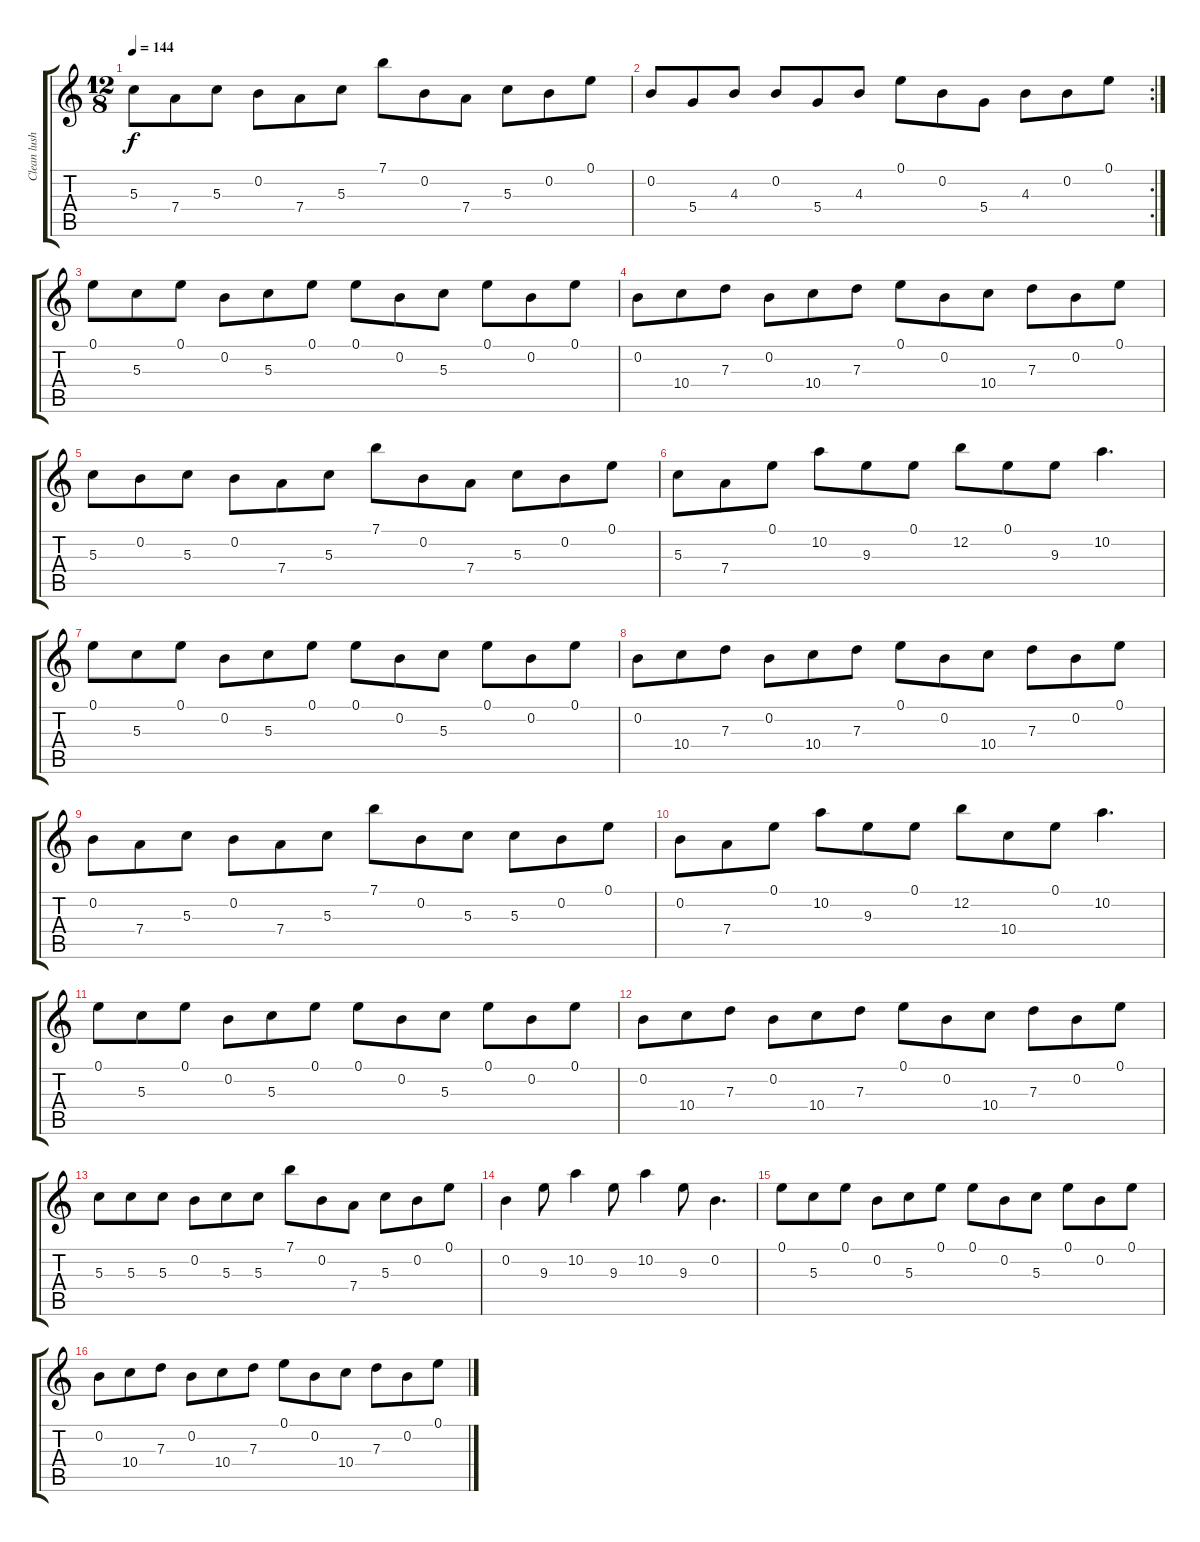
\track ("Clean lush goff" "Clean lush") {instrument electricguitarclean}
\staff {score tabs}
\tuning (E4 B3 G3 D3 A2 E2) {hide}
\ts (12 8)
\tempo 144
\clef g2
\ks c
5.3.8{dy f} 7.4.8 5.3.8 0.2.8 7.4.8 5.3.8 7.1.8 0.2.8 7.4.8 5.3.8 0.2.8 0.1.8 |
\rc 2
0.2.8 5.4.8 4.3.8 0.2.8 5.4.8 4.3.8 0.1.8 0.2.8 5.4.8 4.3.8 0.2.8 0.1.8 |
0.1.8 5.3.8 0.1.8 0.2.8 5.3.8 0.1.8 0.1.8 0.2.8 5.3.8 0.1.8 0.2.8 0.1.8 |
0.2.8 10.4.8 7.3.8 0.2.8 10.4.8 7.3.8 0.1.8 0.2.8 10.4.8 7.3.8 0.2.8 0.1.8 |
5.3.8 0.2.8 5.3.8 0.2.8 7.4.8 5.3.8 7.1.8 0.2.8 7.4.8 5.3.8 0.2.8 0.1.8 |
5.3.8 7.4.8 0.1.8 10.2.8 9.3.8 0.1.8 12.2.8 0.1.8 9.3.8 10.2.4{d} |
0.1.8 5.3.8 0.1.8 0.2.8 5.3.8 0.1.8 0.1.8 0.2.8 5.3.8 0.1.8 0.2.8 0.1.8 |
0.2.8 10.4.8 7.3.8 0.2.8 10.4.8 7.3.8 0.1.8 0.2.8 10.4.8 7.3.8 0.2.8 0.1.8 |
0.2.8 7.4.8 5.3.8 0.2.8 7.4.8 5.3.8 7.1.8 0.2.8 5.3.8 5.3.8 0.2.8 0.1.8 |
0.2.8 7.4.8 0.1.8 10.2.8 9.3.8 0.1.8 12.2.8 10.4.8 0.1.8 10.2.4{d} |
0.1.8 5.3.8 0.1.8 0.2.8 5.3.8 0.1.8 0.1.8 0.2.8 5.3.8 0.1.8 0.2.8 0.1.8 |
0.2.8 10.4.8 7.3.8 0.2.8 10.4.8 7.3.8 0.1.8 0.2.8 10.4.8 7.3.8 0.2.8 0.1.8 |
5.3.8 5.3.8 5.3.8 0.2.8 5.3.8 5.3.8 7.1.8 0.2.8 7.4.8 5.3.8 0.2.8 0.1.8 |
0.2.4 9.3.8 10.2.4 9.3.8 10.2.4 9.3.8 0.2.4{d} |
0.1.8 5.3.8 0.1.8 0.2.8 5.3.8 0.1.8 0.1.8 0.2.8 5.3.8 0.1.8 0.2.8 0.1.8 |
0.2.8 10.4.8 7.3.8 0.2.8 10.4.8 7.3.8 0.1.8 0.2.8 10.4.8 7.3.8 0.2.8 0.1.8
